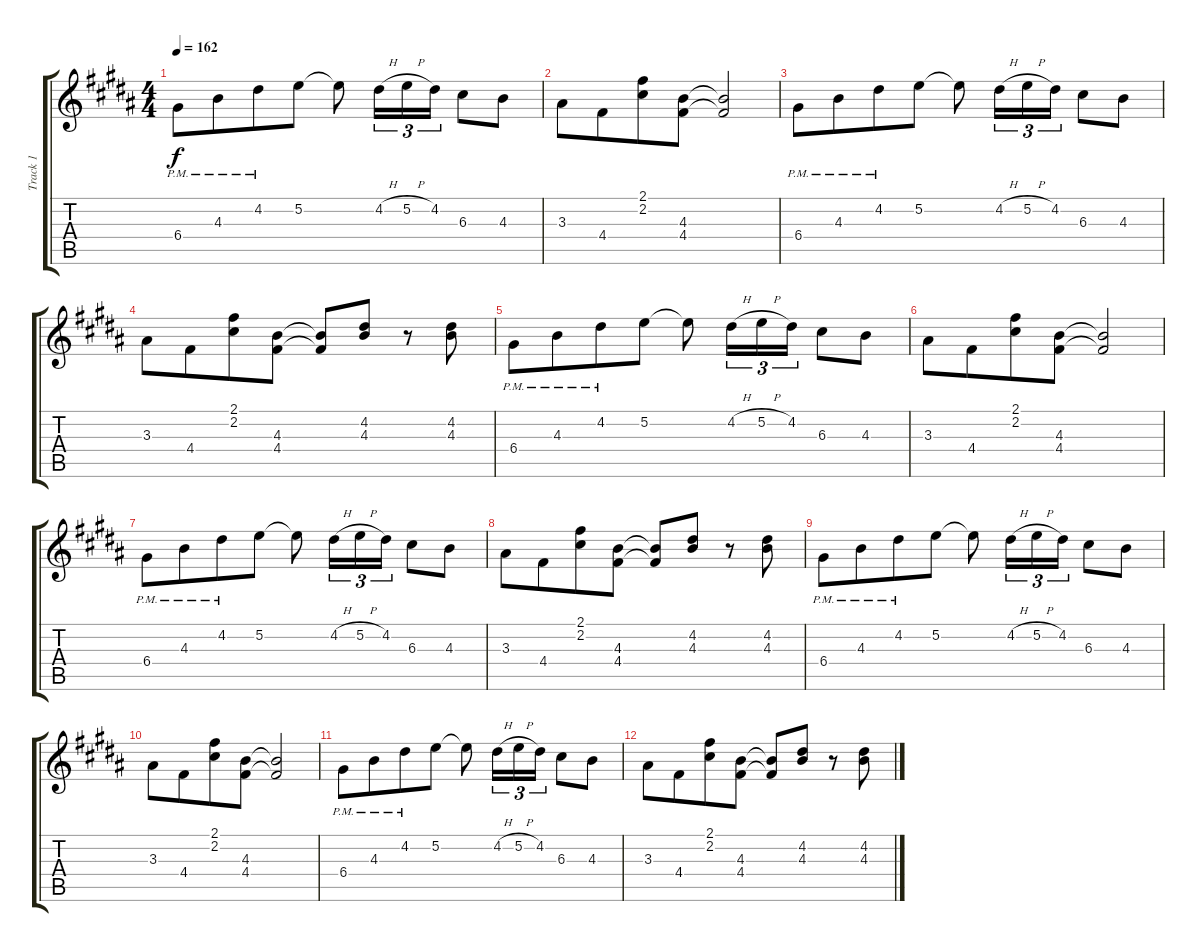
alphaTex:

\track ("Track 1" "Track 1") {instrument overdrivenguitar}
\staff {score tabs}
\tuning (E4 B3 G3 D3 A2 E2) {hide}
\ts (4 4)
\tempo 162
\clef g2
\ks g#minor
6.4{pm}.8{dy f} 4.3{pm}.8{beam merge} 4.2{pm}.8 5.2.8 5.2{t}.8 4.2{h}.16{tu (3 2)} 5.2{h}.16{tu (3 2)} 4.2.16{tu (3 2)} 6.3.8 4.3.8 |
3.3.8 4.4.8{beam merge} (2.1 2.2).8 (4.3 4.4).8 (4.3{t} 4.4{t}).2 |
6.4{pm}.8 4.3{pm}.8{beam merge} 4.2{pm}.8 5.2.8 5.2{t}.8 4.2{h}.16{tu (3 2)} 5.2{h}.16{tu (3 2)} 4.2.16{tu (3 2)} 6.3.8 4.3.8 |
3.3.8 4.4.8{beam merge} (2.1 2.2).8 (4.3 4.4).8 (4.3{t} 4.4{t}).8 (4.2 4.3).8 r.8 (4.2 4.3).8 |
6.4{pm}.8 4.3{pm}.8{beam merge} 4.2{pm}.8 5.2.8 5.2{t}.8 4.2{h}.16{tu (3 2)} 5.2{h}.16{tu (3 2)} 4.2.16{tu (3 2)} 6.3.8 4.3.8 |
3.3.8 4.4.8{beam merge} (2.1 2.2).8 (4.3 4.4).8 (4.3{t} 4.4{t}).2 |
6.4{pm}.8 4.3{pm}.8{beam merge} 4.2{pm}.8 5.2.8 5.2{t}.8 4.2{h}.16{tu (3 2)} 5.2{h}.16{tu (3 2)} 4.2.16{tu (3 2)} 6.3.8 4.3.8 |
3.3.8 4.4.8{beam merge} (2.1 2.2).8 (4.3 4.4).8 (4.3{t} 4.4{t}).8 (4.2 4.3).8 r.8 (4.2 4.3).8 |
6.4{pm}.8{volume 0} 4.3{pm}.8{beam merge} 4.2{pm}.8 5.2.8 5.2{t}.8 4.2{h}.16{tu (3 2)} 5.2{h}.16{tu (3 2)} 4.2.16{tu (3 2)} 6.3.8 4.3.8 |
3.3.8 4.4.8{beam merge} (2.1 2.2).8 (4.3 4.4).8 (4.3{t} 4.4{t}).2 |
6.4{pm}.8 4.3{pm}.8{beam merge} 4.2{pm}.8 5.2.8 5.2{t}.8 4.2{h}.16{tu (3 2)} 5.2{h}.16{tu (3 2)} 4.2.16{tu (3 2)} 6.3.8 4.3.8 |
3.3.8 4.4.8{beam merge} (2.1 2.2).8 (4.3 4.4).8 (4.3{t} 4.4{t}).8 (4.2 4.3).8 r.8 (4.2 4.3).8
